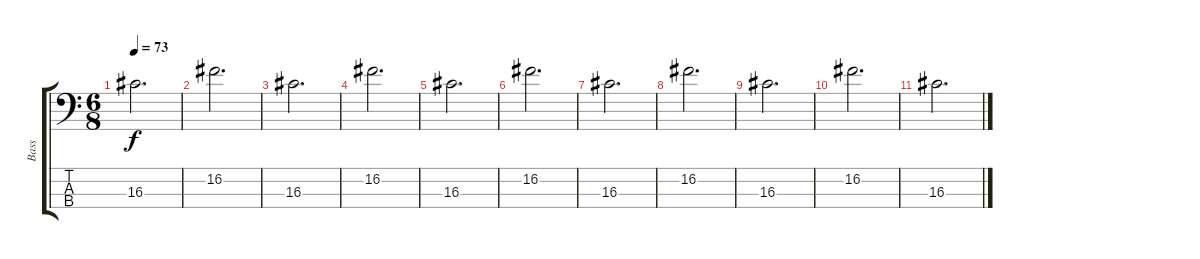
\track ("Bass" "Bass") {instrument fretlessbass}
\staff {score tabs}
\tuning (G2 D2 A1 E1) {hide}
\ts (6 8)
\tempo 73
\clef f4
\ks c
16.3.2{d dy f} |
16.2.2{d} |
16.3.2{d} |
16.2.2{d} |
16.3.2{d} |
16.2.2{d} |
16.3.2{d} |
16.2.2{d} |
16.3.2{d} |
16.2.2{d} |
16.3.2{d}
